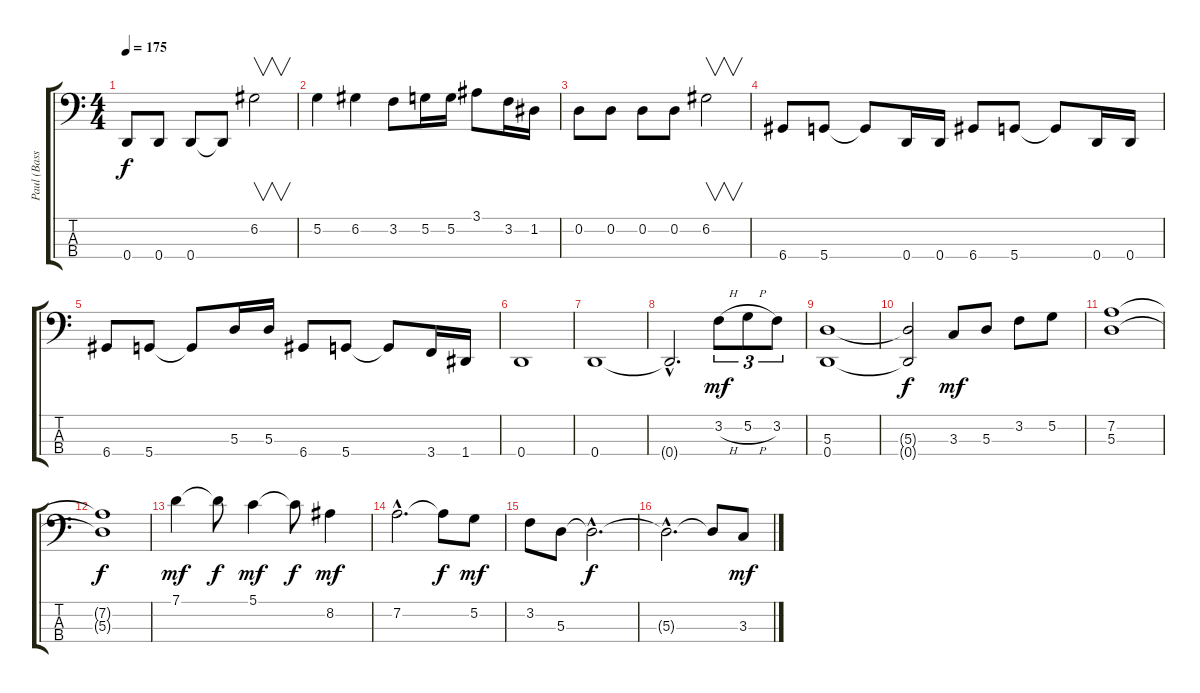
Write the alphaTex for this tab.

\track ("Paul (Bass)" "Paul (Bass") {instrument electricbasspick}
\staff {score tabs}
\tuning (G2 D2 A1 D1) {hide}
\ts (4 4)
\tempo 175
\clef f4
\ks c
0.4.8{dy f} 0.4.8 0.4.8 0.4{t}.8 6.2.2{v} |
5.2.4 6.2.4 3.2.8 5.2.16 5.2.16 3.1.8 3.2.16 1.2.16 |
0.2.8 0.2.8 0.2.8 0.2.8 6.2.2{v} |
6.4.8 5.4.8 5.4{t}.8 0.4.16 0.4.16 6.4.8 5.4.8 5.4{t}.8 0.4.16 0.4.16 |
6.4.8 5.4.8 5.4{t}.8 5.3.16 5.3.16 6.4.8 5.4.8 5.4{t}.8 3.4.16 1.4.16 |
0.4.1 |
0.4.1 |
0.4{hac t}.2{d} 3.2{h}.8{tu (3 2) dy mf} 5.2{h}.8{tu (3 2)} 3.2.8{tu (3 2)} |
(5.3 0.4).1 |
(5.3{t} 0.4{t}).2{dy f} 3.3.8{dy mf} 5.3.8 3.2.8 5.2.8 |
(7.2 5.3).1 |
(7.2{t} 5.3{t}).1{dy f} |
7.1.4{dy mf} 7.1{t}.8{dy f} 5.1.4{dy mf} 5.1{t}.8{dy f} 8.2.4{dy mf} |
7.2{hac}.2{d} 7.2{t}.8{dy f} 5.2.8{dy mf} |
3.2.8 5.3.8 5.3{hac t}.2{d dy f} |
5.3{hac t}.2{d} 5.3{t}.8 3.3.8{dy mf}
